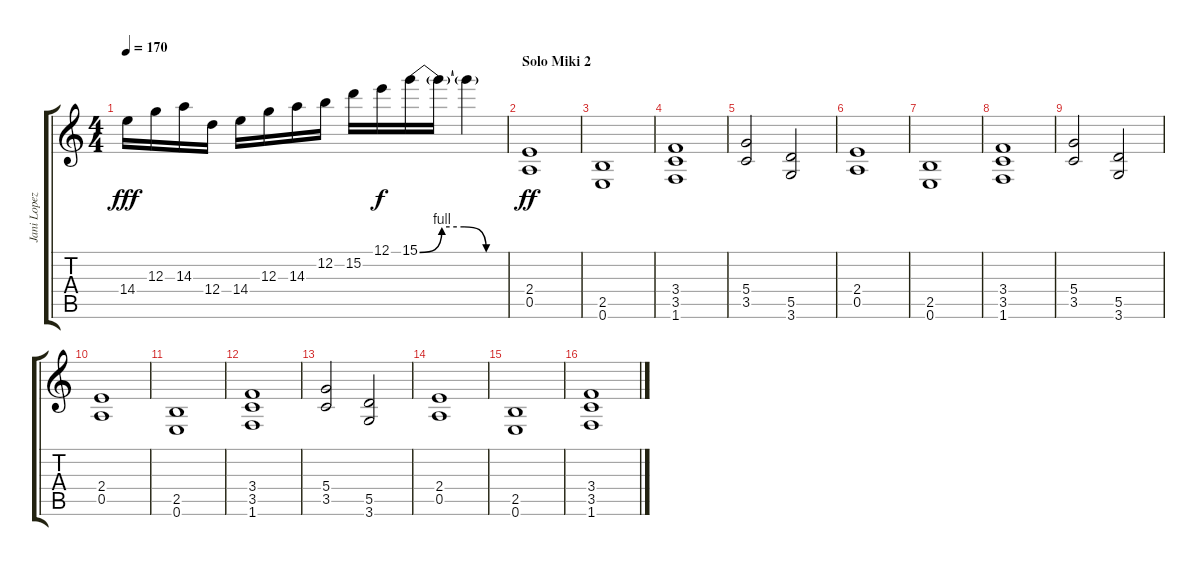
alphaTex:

\track ("Jani Lopez (Guitarra) 14 años" "Jani Lopez") {instrument overdrivenguitar}
\staff {score tabs}
\tuning (E4 B3 G3 D3 A2 E2) {hide}
\ts (4 4)
\tempo 170
\clef g2
\ks c
14.4.16{dy fff} 12.3.16 14.3.16 12.4.16 14.4.16 12.3.16 14.3.16 12.2.16 15.2.16 12.1.16{dy f} 15.1{be (custom 0 0 15 4 30 4 45 0 60 0)}.16 15.1{t}.16 15.1{t}.4 |
\section ("" "Solo Miki 2")
(2.4 0.5).1{dy ff} |
(2.5 0.6).1 |
(3.4 3.5 1.6).1 |
(5.4 3.5).2 (5.5 3.6).2 |
(2.4 0.5).1 |
(2.5 0.6).1 |
(3.4 3.5 1.6).1 |
(5.4 3.5).2 (5.5 3.6).2 |
(2.4 0.5).1 |
(2.5 0.6).1 |
(3.4 3.5 1.6).1 |
(5.4 3.5).2 (5.5 3.6).2 |
(2.4 0.5).1 |
(2.5 0.6).1 |
(3.4 3.5 1.6).1
